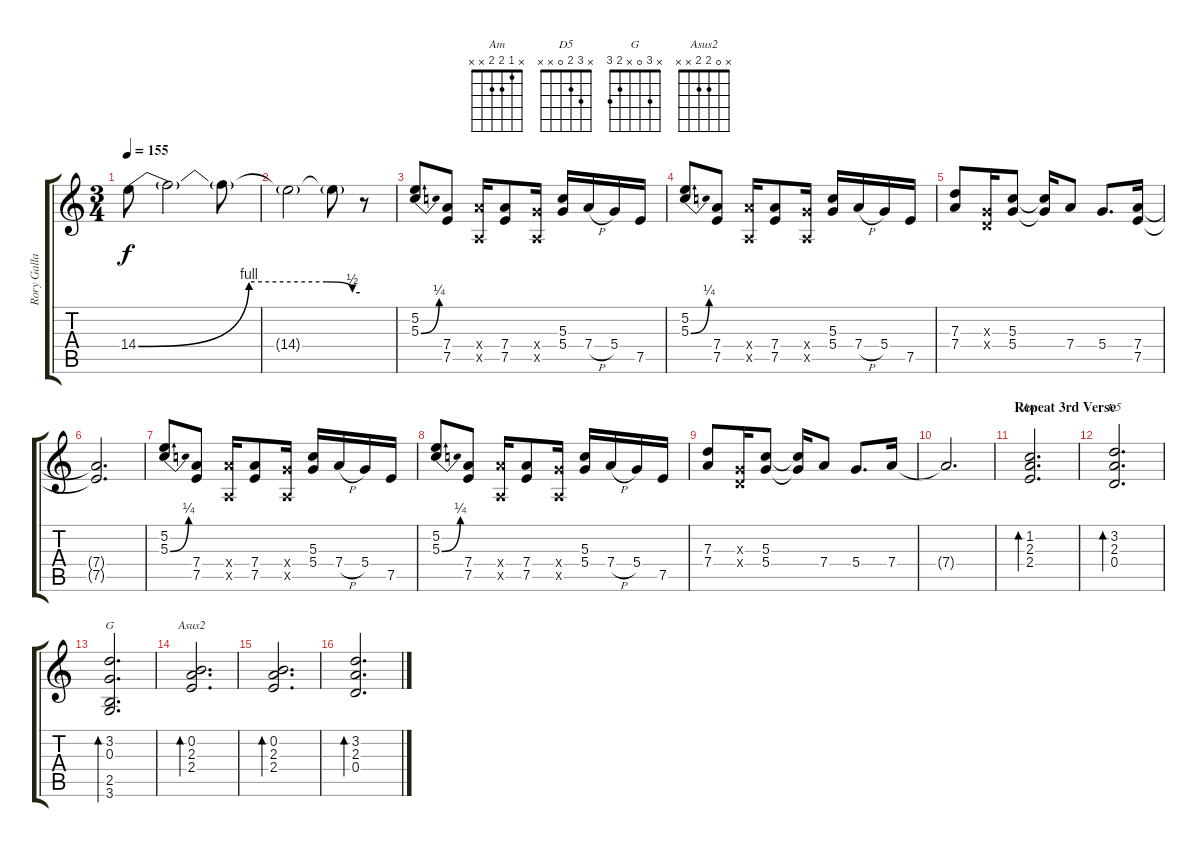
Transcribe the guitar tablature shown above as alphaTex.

\track ("Rory Gallagher" "Rory Galla") {instrument overdrivenguitar}
\staff {score tabs}
\tuning (E4 B3 G3 D3 A2 E2) {hide}
\chord ("Am" x 1 2 2 x x)
\chord ("D5" x 3 2 0 x x)
\chord ("G" x 3 0 x 2 3)
\chord ("Asus2" x 0 2 2 x x)
\ts (3 4)
\tempo 155
\clef g2
\ks c
14.4{be (custom 0 0 30 4 51 4 58 2 60 2)}.8{dy f} 14.4{t}.2 14.4{t}.8 |
14.4{t}.2 14.4{t}.8 r.8 |
(5.2 5.3{be (bend 0 0 60 1)}).8 (7.4 7.5).8 (7.4{x} 0.5{x}).16 (7.4 7.5).8 (5.4{x} 0.5{x}).16 (5.3 5.4).16 7.4{h}.16 5.4.16 7.5.16 |
(5.2 5.3{be (bend 0 0 60 1)}).8 (7.4 7.5).8 (7.4{x} 0.5{x}).16 (7.4 7.5).8 (5.4{x} 0.5{x}).16 (5.3 5.4).16 7.4{h}.16 5.4.16 7.5.16 |
(7.3 7.4).8 (0.3{x} 0.4{x}).16 (5.3 5.4).8 (5.3{t} 5.4{t}).16 7.4.8 5.4.8{d} (7.4 7.5).16 |
(7.4{t} 7.5{t}).2{d} |
(5.2 5.3{be (bend 0 0 60 1)}).8 (7.4 7.5).8 (7.4{x} 0.5{x}).16 (7.4 7.5).8 (5.4{x} 0.5{x}).16 (5.3 5.4).16 7.4{h}.16 5.4.16 7.5.16 |
(5.2 5.3{be (bend 0 0 60 1)}).8 (7.4 7.5).8 (7.4{x} 0.5{x}).16 (7.4 7.5).8 (5.4{x} 0.5{x}).16 (5.3 5.4).16 7.4{h}.16 5.4.16 7.5.16 |
(7.3 7.4).8 (0.3{x} 0.4{x}).16 (5.3 5.4).8 (5.3{t} 5.4{t}).16 7.4.8 5.4.8{d} 7.4.16 |
7.4{t}.2{d} |
\section ("" "Repeat 3rd Verse")
(1.2 2.3 2.4).2{d bd 240 ch "Am"} |
(3.2 2.3 0.4).2{d bd 240 ch "D5"} |
(3.2 0.3 2.5 3.6).2{d bd 240 ch "G"} |
(0.2 2.3 2.4).2{d bd 240 ch "Asus2"} |
(0.2 2.3 2.4).2{d bd 240} |
(3.2 2.3 0.4).2{d bd 240}
